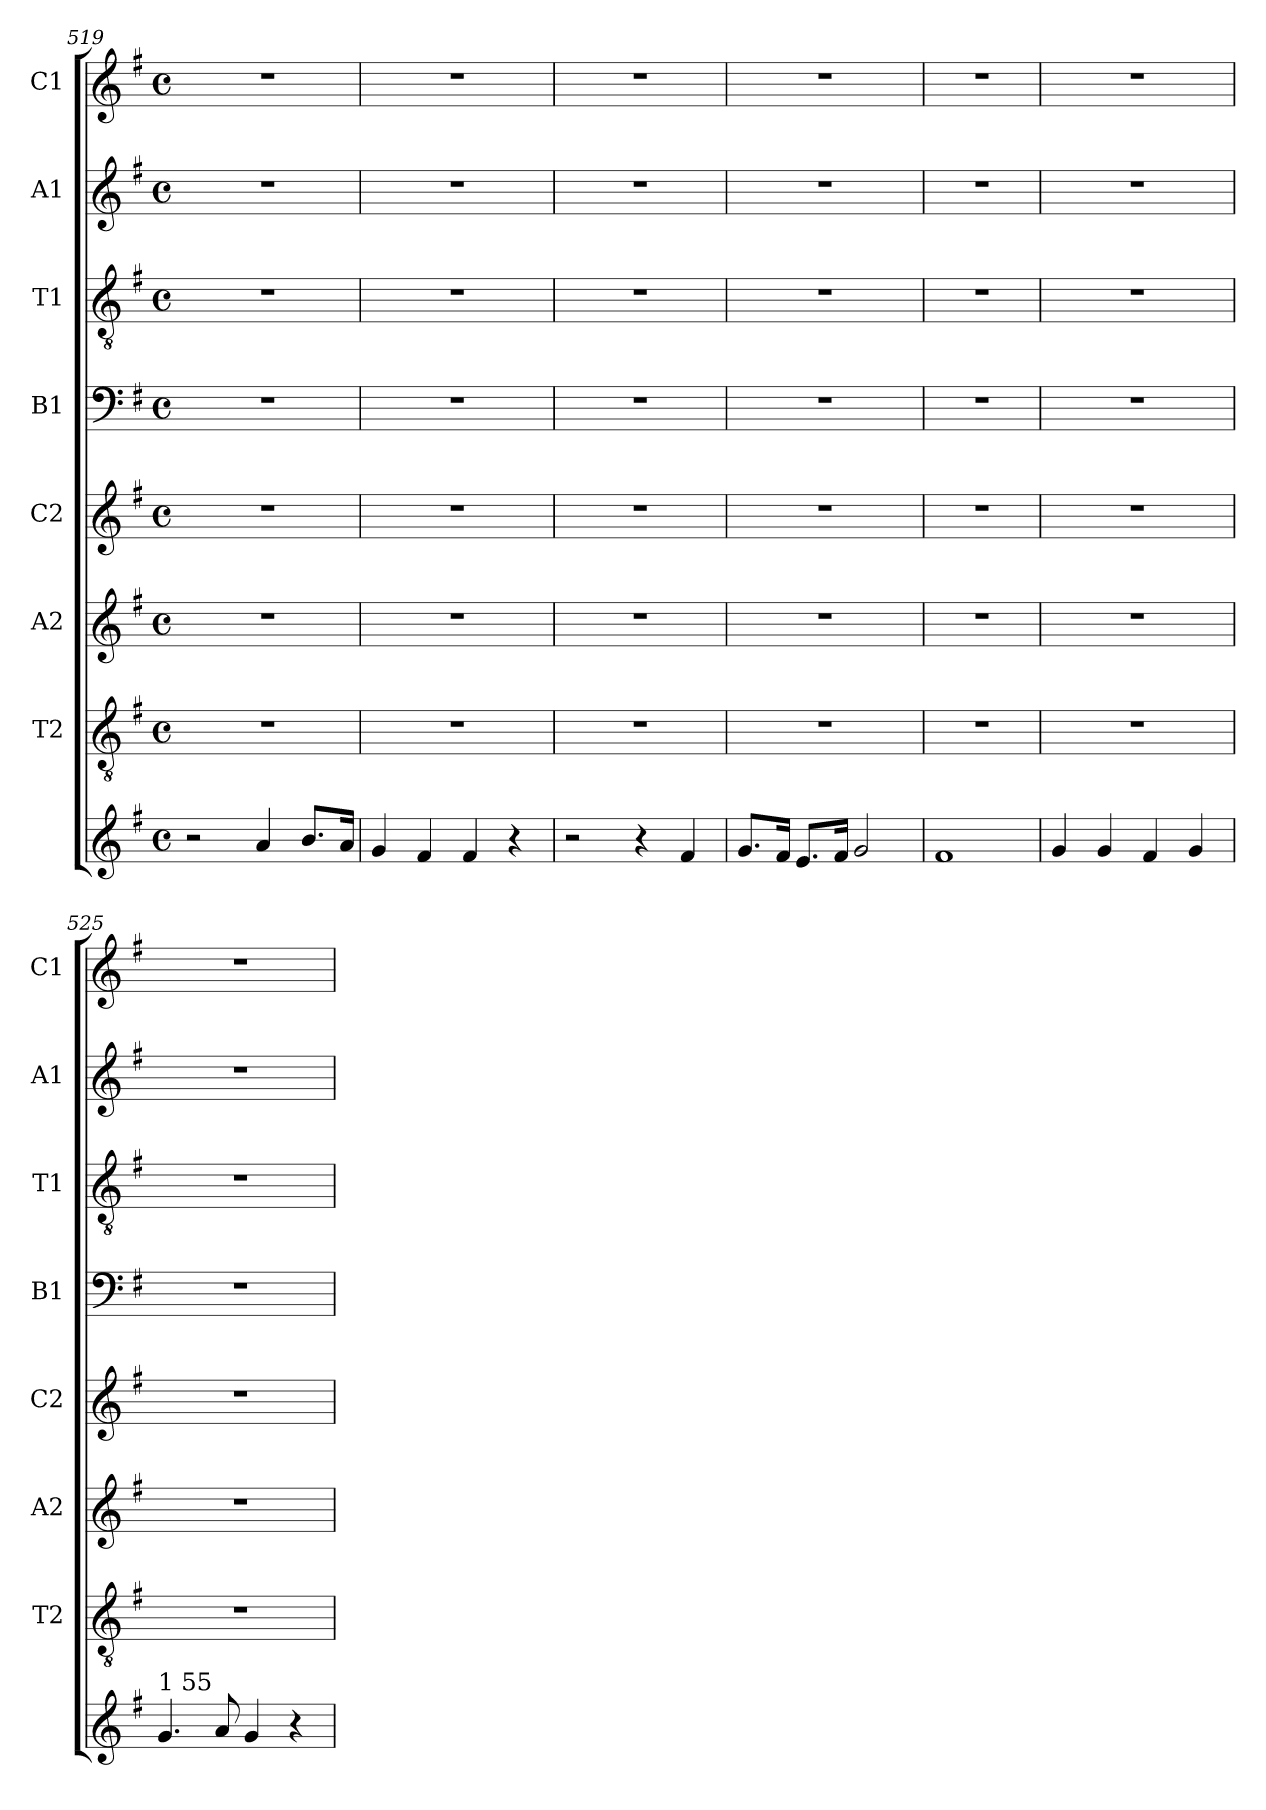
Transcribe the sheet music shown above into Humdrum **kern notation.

**kern	**kern	**kern	**kern	**kern	**kern	**kern	**kern
*part8	*part7	*part6	*part5	*part4	*part3	*part2	*part1
*staff8	*staff7	*staff6	*staff5	*staff4	*staff3	*staff2	*staff1
*	*I"T2	*I"A2	*I"C2	*I"B1	*I"T1	*I"A1	*I"C1
*	*I'T2	*I'A2	*I'C2	*I'B1	*I'T1	*I'A1	*I'C1
*clefG2	*clefGv2	*clefG2	*clefG2	*clefF4	*clefGv2	*clefG2	*clefG2
*k[f#]	*k[f#]	*k[f#]	*k[f#]	*k[f#]	*k[f#]	*k[f#]	*k[f#]
*G:	*G:	*G:	*G:	*G:	*G:	*G:	*G:
*M4/4	*M4/4	*M4/4	*M4/4	*M4/4	*M4/4	*M4/4	*M4/4
*met(c)	*met(c)	*met(c)	*met(c)	*met(c)	*met(c)	*met(c)	*met(c)
=519	=519	=519	=519	=519	=519	=519	=519
2r	1r	1r	1r	1r	1r	1r	1r
4a/	.	.	.	.	.	.	.
8.b/L	.	.	.	.	.	.	.
16a/Jk	.	.	.	.	.	.	.
=520	=520	=520	=520	=520	=520	=520	=520
4g/	1r	1r	1r	1r	1r	1r	1r
4f#/	.	.	.	.	.	.	.
4f#/	.	.	.	.	.	.	.
4r	.	.	.	.	.	.	.
=521	=521	=521	=521	=521	=521	=521	=521
2r	1r	1r	1r	1r	1r	1r	1r
4r	.	.	.	.	.	.	.
4f#/	.	.	.	.	.	.	.
=522	=522	=522	=522	=522	=522	=522	=522
8.g/L	1r	1r	1r	1r	1r	1r	1r
16f#/Jk	.	.	.	.	.	.	.
8.e/L	.	.	.	.	.	.	.
16f#/Jk	.	.	.	.	.	.	.
2g/	.	.	.	.	.	.	.
=523	=523	=523	=523	=523	=523	=523	=523
1f#	1r	1r	1r	1r	1r	1r	1r
=524	=524	=524	=524	=524	=524	=524	=524
4g/	1r	1r	1r	1r	1r	1r	1r
4g/	.	.	.	.	.	.	.
4f#/	.	.	.	.	.	.	.
4g/	.	.	.	.	.	.	.
!!LO:LB:g=z
=525	=525	=525	=525	=525	=525	=525	=525
!LO:TX:a:t=1 55	!	!	!	!	!	!	!
4.g/	1r	1r	1r	1r	1r	1r	1r
8a/	.	.	.	.	.	.	.
4g/	.	.	.	.	.	.	.
4r	.	.	.	.	.	.	.
=	=	=	=	=	=	=	=
*-	*-	*-	*-	*-	*-	*-	*-
